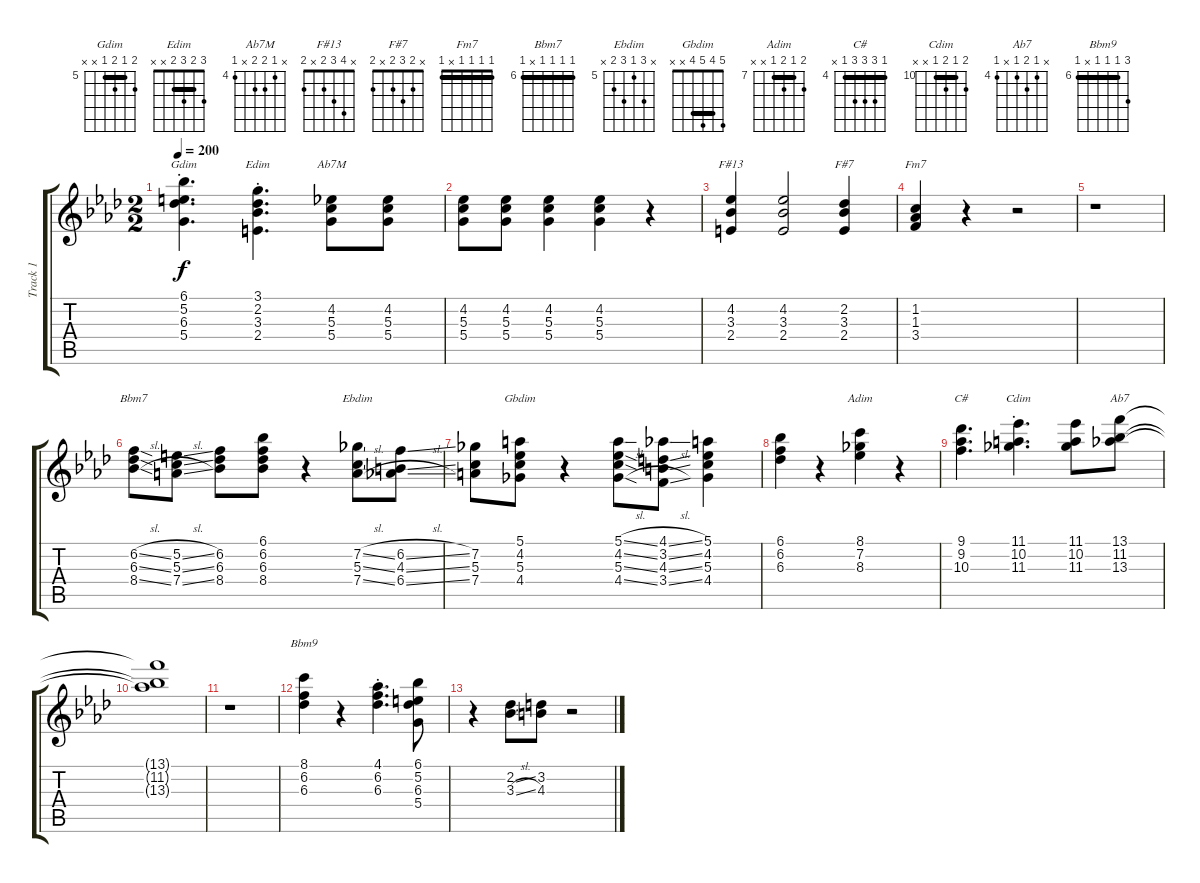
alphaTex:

\track ("Track 1" "Track 1") {instrument electricguitarjazz}
\staff {score tabs}
\tuning (E4 B3 G3 D3 A2 E2) {hide}
\chord ("Gdim" 6 5 6 5 x x) {firstfret 5 barre 5}
\chord ("Edim" 3 2 3 2 x x) {barre 2}
\chord ("Ab7M" x 4 5 5 x 4) {firstfret 4}
\chord ("F#13" x 4 3 2 x 2)
\chord ("F#7" x 2 3 2 x 2)
\chord ("Fm7" 1 1 1 1 x 1) {barre 1}
\chord ("Bbm7" 6 6 6 6 x 6) {firstfret 6 barre 6}
\chord ("Ebdim" x 7 5 7 6 x) {firstfret 5}
\chord ("Gbdim" 5 4 5 4 x x) {barre 4}
\chord ("Adim" 8 7 8 7 x x) {firstfret 7 barre 7}
\chord ("C#" 4 6 6 6 4 x) {firstfret 4 barre 4}
\chord ("Cdim" 11 10 11 10 x x) {firstfret 10 barre 10}
\chord ("Ab7" x 4 5 4 x 4) {firstfret 4}
\chord ("Bbm9" 8 6 6 6 x 6) {firstfret 6 barre 6}
\ts (2 2)
\tempo 200
\clef g2
\ks ab
(6.1{st} 5.2{st} 6.3{st} 5.4{st}).4{d ch "Gdim" dy f} (3.1{st} 2.2{st} 3.3{st} 2.4{st}).4{d ch "Edim"} (4.2 5.3 5.4).8{ch "Ab7M"} (4.2 5.3 5.4).8 |
(4.2 5.3 5.4).8 (4.2 5.3 5.4).8 (4.2 5.3 5.4).4 (4.2 5.3 5.4).4 r.4 |
(4.2 3.3 2.4).4{ch "F#13"} (4.2 3.3 2.4).2 (2.2 3.3 2.4).4{ch "F#7"} |
(1.2 1.3 3.4).4{ch "Fm7"} r.4 r.2 |
r.1 |
(6.2{sl} 6.3{sl} 8.4{sl}).8{ch "Bbm7"} (5.2{sl} 5.3{sl} 7.4{sl}).8 (6.2 6.3 8.4).8 (6.1 6.2 6.3 8.4).8 r.4 (7.2{sl} 5.3{sl} 7.4{sl}).8{ch "Ebdim"} (6.2{sl} 4.3{sl} 6.4{sl}).8 |
(7.2 5.3 7.4).8 (5.1 4.2 5.3 4.4).8{ch "Gbdim"} r.4 (5.1{sl} 4.2{sl} 5.3{sl} 4.4{sl}).8 (4.1{sl} 3.2{sl} 4.3{sl} 3.4{sl}).8 (5.1 4.2 5.3 4.4).4 |
(6.1 6.2 6.3).4 r.4 (8.1 7.2 8.3).4{ch "Adim"} r.4 |
(9.1 9.2 10.3).4{d ch "C#"} (11.1{st} 10.2{st} 11.3{st}).4{d ch "Cdim"} (11.1 10.2 11.3).8 (13.1 11.2 13.3).8{ch "Ab7"} |
(13.1{t} 11.2{t} 13.3{t}).1 |
r.1 |
(8.1 6.2 6.3).4{ch "Bbm9"} r.4 (4.1{st} 6.2{st} 6.3{st}).4{d} (6.1 5.2 6.3 5.4).8 |
r.4 (2.2{ss} 3.3{sl}).8 (3.2 4.3).8 r.2
